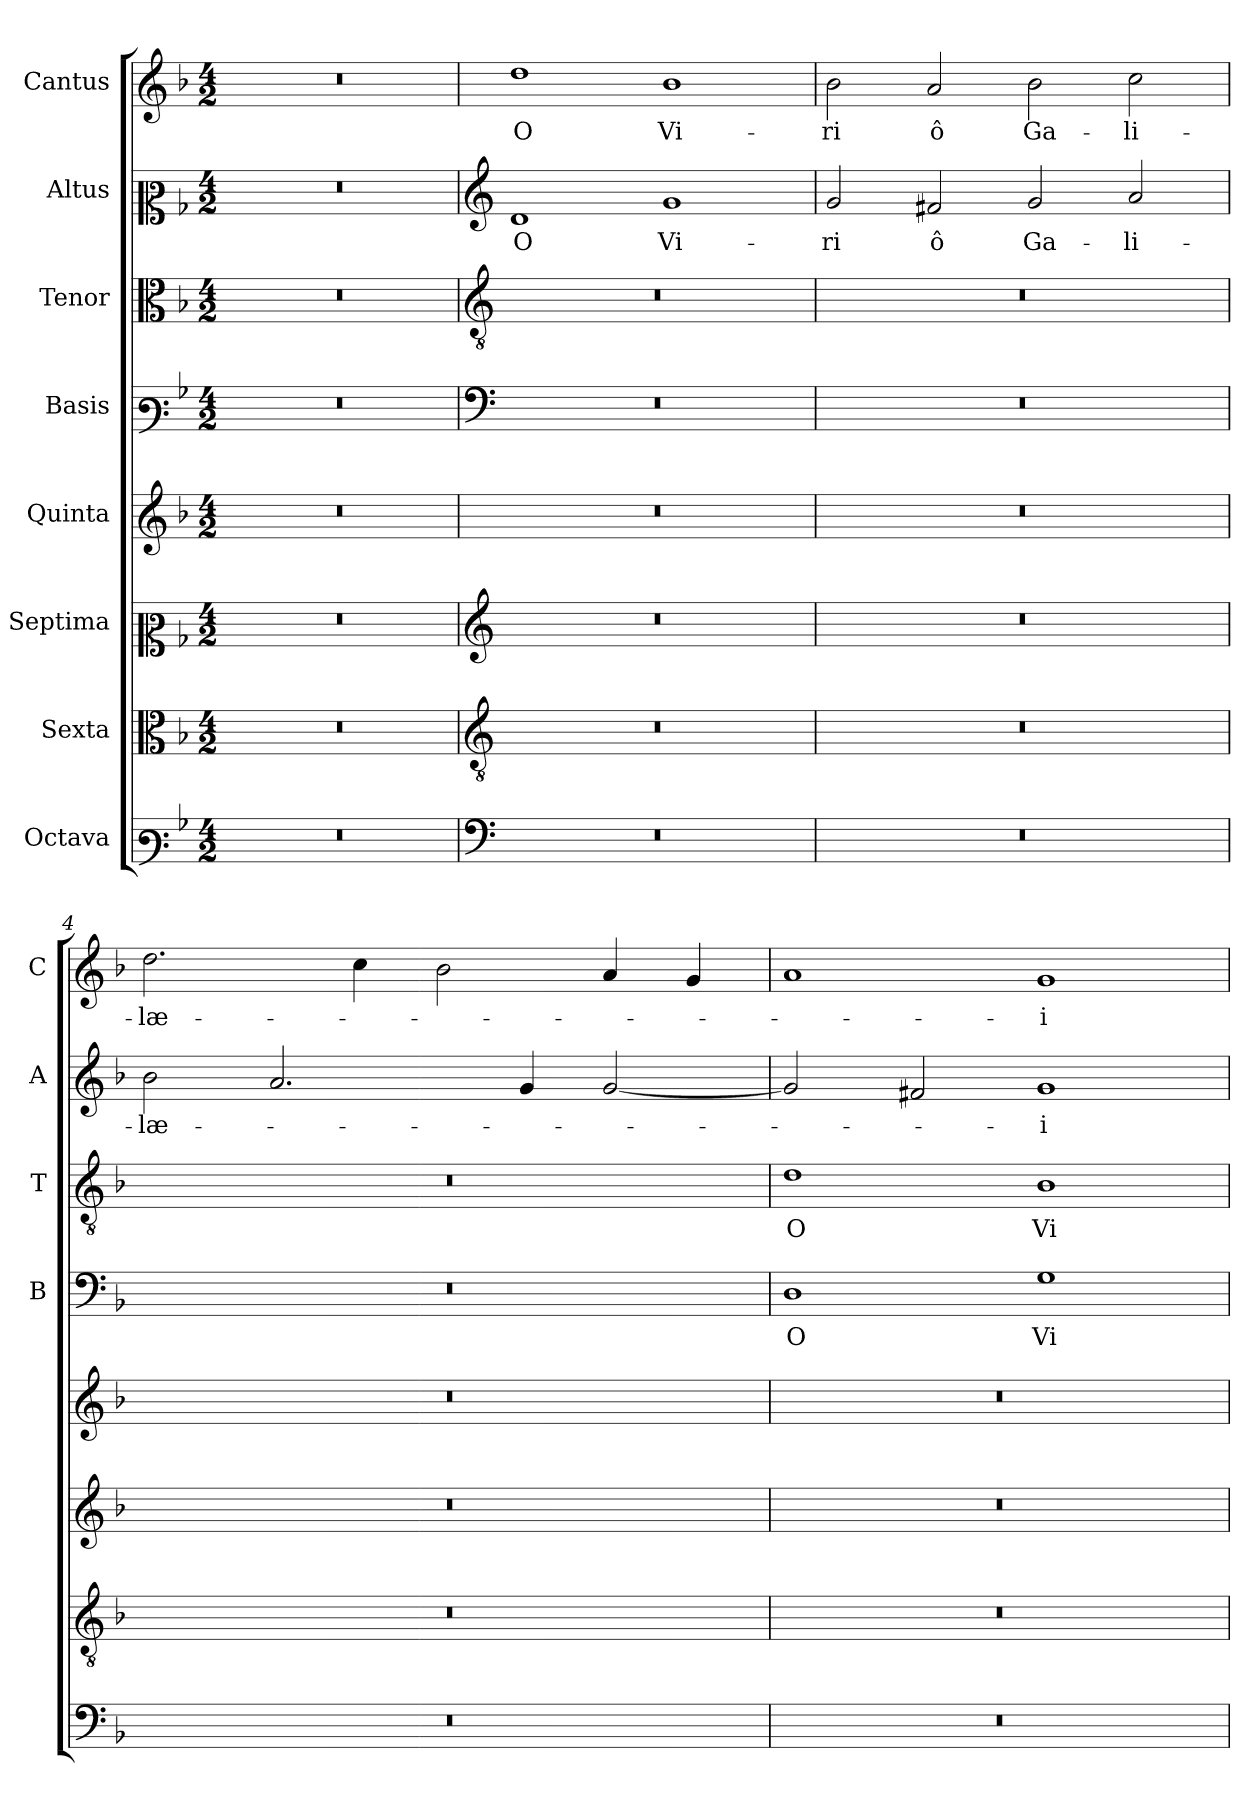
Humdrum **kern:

**kern	**kern	**kern	**kern	**kern	**text	**kern	**text	**kern	**text	**kern	**text
*part8	*part7	*part6	*part5	*part4	*part4	*part3	*part3	*part2	*part2	*part1	*part1
*staff8	*staff7	*staff6	*staff5	*staff4	*staff4	*staff3	*staff3	*staff2	*staff2	*staff1	*staff1
*I"Octava	*I"Sexta	*I"Septima	*I"Quinta	*I"Basis	*	*I"Tenor	*	*I"Altus	*	*I"Cantus	*
*	*	*	*	*I'B	*	*I'T	*	*I'A	*	*I'C	*
*clefF3	*clefC3	*clefC2	*clefG2	*clefF3	*	*clefC3	*	*clefC2	*	*clefG2	*
*k[b-]	*k[b-]	*k[b-]	*k[b-]	*k[b-]	*	*k[b-]	*	*k[b-]	*	*k[b-]	*
*F:	*F:	*F:	*F:	*F:	*	*F:	*	*F:	*	*F:	*
*M4/2	*M4/2	*M4/2	*M4/2	*M4/2	*	*M4/2	*	*M4/2	*	*M4/2	*
=1	=1	=1	=1	=1	=1	=1	=1	=1	=1	=1	=1
0r	0r	0r	0r	0r	.	0r	.	0r	.	0r	.
=2	=2	=2	=2	=2	=2	=2	=2	=2	=2	=2	=2
*clefF4	*clefGv2	*clefG2	*	*clefF4	*	*clefGv2	*	*clefG2	*	*	*
!	!	!	!	!	!	!	!	!	!LO:LY:b	!	!LO:LY:b
0r	0r	0r	0r	0r	.	0r	.	1d	O	1dd	O
!	!	!	!	!	!	!	!	!	!LO:LY:b	!	!LO:LY:b
.	.	.	.	.	.	.	.	1g	Vi-	1b-	Vi-
=3	=3	=3	=3	=3	=3	=3	=3	=3	=3	=3	=3
!	!	!	!	!	!	!	!	!	!LO:LY:b	!	!LO:LY:b
0r	0r	0r	0r	0r	.	0r	.	2g/	-ri	2b-\	-ri
!	!	!	!	!	!	!	!	!	!LO:LY:b	!	!LO:LY:b
.	.	.	.	.	.	.	.	2f#X/	ô	2a/	ô
!	!	!	!	!	!	!	!	!	!LO:LY:b	!	!LO:LY:b
.	.	.	.	.	.	.	.	2g/	Ga-	2b-\	Ga-
!	!	!	!	!	!	!	!	!	!LO:LY:b	!	!LO:LY:b
.	.	.	.	.	.	.	.	2a/	-li-	2cc\	-li-
=4	=4	=4	=4	=4	=4	=4	=4	=4	=4	=4	=4
!	!	!	!	!	!	!	!	!	!LO:LY:b	!	!LO:LY:b
0r	0r	0r	0r	0r	.	0r	.	2b-\	-læ-	2.dd\	-læ-
.	.	.	.	.	.	.	.	2.a/	.	.	.
.	.	.	.	.	.	.	.	.	.	4cc\	.
.	.	.	.	.	.	.	.	.	.	2b-\	.
.	.	.	.	.	.	.	.	4g/	.	.	.
.	.	.	.	.	.	.	.	[2g/	.	4a/	.
.	.	.	.	.	.	.	.	.	.	4g/	.
=5	=5	=5	=5	=5	=5	=5	=5	=5	=5	=5	=5
!	!	!	!	!	!LO:LY:b	!	!LO:LY:b	!	!	!	!
0r	0r	0r	0r	1D	O	1d	O	2g/]	.	1a	.
.	.	.	.	.	.	.	.	2f#X/	.	.	.
!	!	!	!	!	!LO:LY:b	!	!LO:LY:b	!	!LO:LY:b	!	!LO:LY:b
.	.	.	.	1G	Vi-	1B-	Vi-	1g	-i	1g	-i
=	=	=	=	=	=	=	=	=	=	=	=
*-	*-	*-	*-	*-	*-	*-	*-	*-	*-	*-	*-
